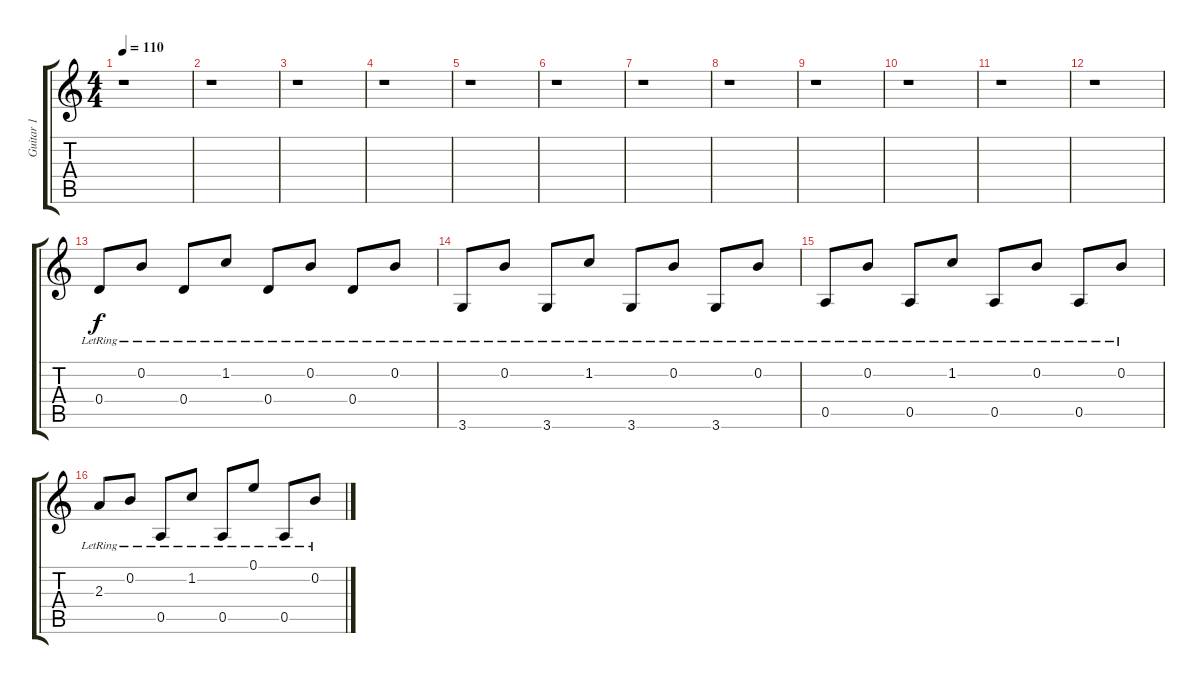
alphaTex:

\track ("Guitar 1" "Guitar 1") {instrument electricguitarclean}
\staff {score tabs}
\tuning (E4 B3 G3 D3 A2 E2) {hide}
\ts (4 4)
\tempo 110
\clef g2
\ks c
r.1{dy f} |
r.1 |
r.1 |
r.1 |
r.1 |
r.1 |
r.1 |
r.1 |
r.1 |
r.1 |
r.1 |
r.1 |
0.4{lr}.8{instrument electricguitarclean} 0.2{lr}.8 0.4{lr}.8 1.2{lr}.8 0.4{lr}.8 0.2{lr}.8 0.4{lr}.8 0.2{lr}.8 |
3.6{lr}.8 0.2{lr}.8 3.6{lr}.8 1.2{lr}.8 3.6{lr}.8 0.2{lr}.8 3.6{lr}.8 0.2{lr}.8 |
0.5{lr}.8 0.2{lr}.8 0.5{lr}.8 1.2{lr}.8 0.5{lr}.8 0.2{lr}.8 0.5{lr}.8 0.2{lr}.8 |
2.3{lr}.8 0.2{lr}.8 0.5{lr}.8 1.2{lr}.8 0.5{lr}.8 0.1{lr}.8 0.5{lr}.8 0.2{lr}.8
